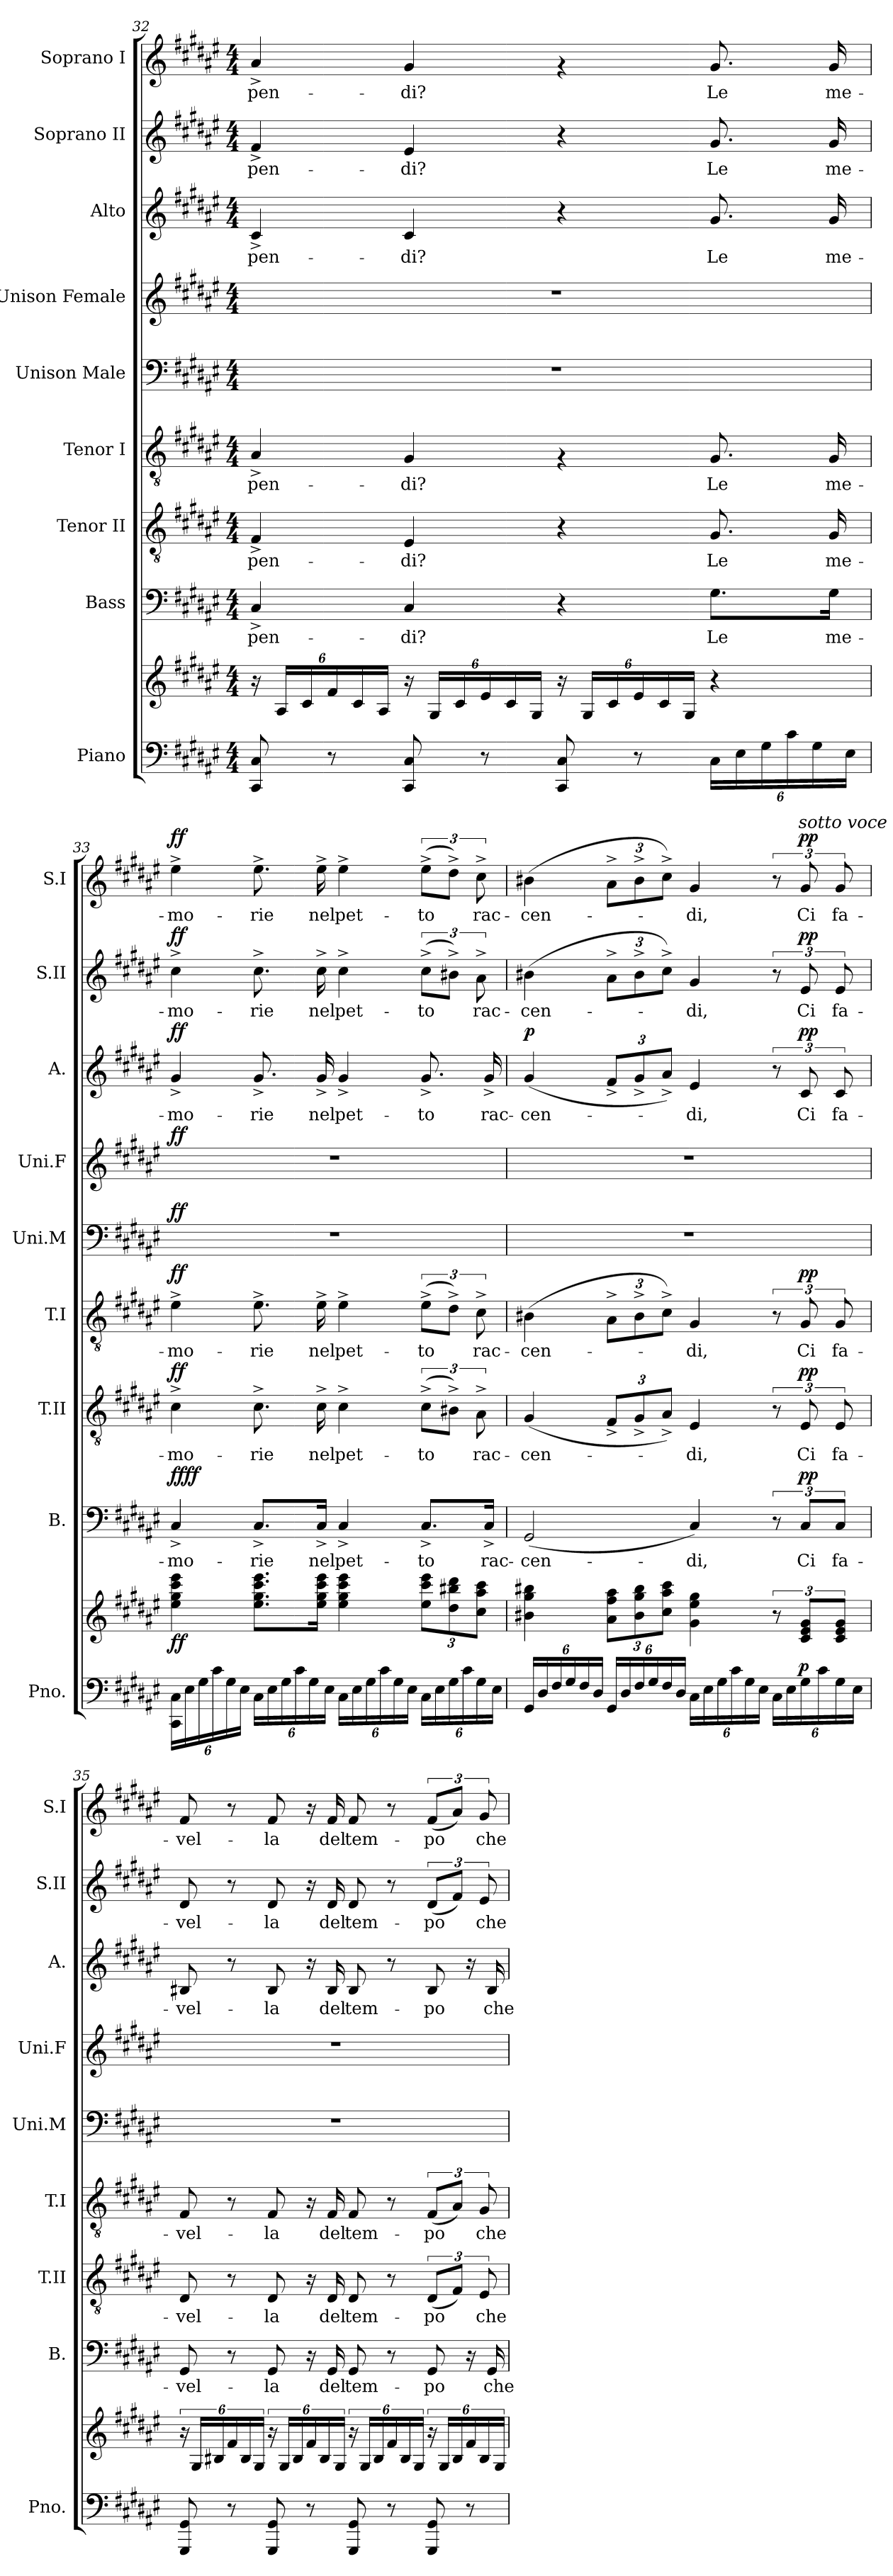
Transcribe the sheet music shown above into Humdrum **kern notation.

**kern	**kern	**dynam	**kern	**text	**dynam	**kern	**text	**dynam	**kern	**text	**dynam	**kern	**dynam	**kern	**dynam	**kern	**text	**dynam	**kern	**text	**dynam	**kern	**text	**dynam
*part9	*part9	*part9	*part8	*part8	*part8	*part7	*part7	*part7	*part6	*part6	*part6	*part5	*part5	*part4	*part4	*part3	*part3	*part3	*part2	*part2	*part2	*part1	*part1	*part1
*staff10	*staff9	*staff9/10	*staff8	*staff8	*staff8	*staff7	*staff7	*staff7	*staff6	*staff6	*staff6	*staff5	*staff5	*staff4	*staff4	*staff3	*staff3	*staff3	*staff2	*staff2	*staff2	*staff1	*staff1	*staff1
*I"Piano	*	*	*I"Bass	*	*	*I"Tenor II	*	*	*I"Tenor I	*	*	*I"Unison Male	*	*I"Unison Female	*	*I"Alto	*	*	*I"Soprano II	*	*	*I"Soprano I	*	*
*I'Pno.	*	*	*I'B.	*	*	*I'T.II	*	*	*I'T.I	*	*	*I'Uni.M	*	*I'Uni.F	*	*I'A.	*	*	*I'S.II	*	*	*I'S.I	*	*
!!LO:PB:g=z
*clefF4	*clefG2	*	*clefF4	*	*	*clefGv2	*	*	*clefGv2	*	*	*clefF4	*	*clefG2	*	*clefG2	*	*	*clefG2	*	*	*clefG2	*	*
*k[f#c#g#d#a#e#]	*k[f#c#g#d#a#e#]	*	*k[f#c#g#d#a#e#]	*	*	*k[f#c#g#d#a#e#]	*	*	*k[f#c#g#d#a#e#]	*	*	*k[f#c#g#d#a#e#]	*	*k[f#c#g#d#a#e#]	*	*k[f#c#g#d#a#e#]	*	*	*k[f#c#g#d#a#e#]	*	*	*k[f#c#g#d#a#e#]	*	*
*M4/4	*M4/4	*	*M4/4	*	*	*M4/4	*	*	*M4/4	*	*	*M4/4	*	*M4/4	*	*M4/4	*	*	*M4/4	*	*	*M4/4	*	*
*	*Xbrackettup	*	*	*	*	*	*	*	*	*	*	*	*	*	*	*	*	*	*	*	*	*	*	*
=32	=32	=32	=32	=32	=32	=32	=32	=32	=32	=32	=32	=32	=32	=32	=32	=32	=32	=32	=32	=32	=32	=32	=32	=32
8CC#/ 8C#/	24r	.	4C#^/	pen-	.	4F#^/	pen-	.	4A#^/	pen-	.	1r	.	1r	.	4c#^/	pen-	.	4f#^/	pen-	.	4a#^/	pen-	.
.	24A#/LL	.	.	.	.	.	.	.	.	.	.	.	.	.	.	.	.	.	.	.	.	.	.	.
.	24c#/	.	.	.	.	.	.	.	.	.	.	.	.	.	.	.	.	.	.	.	.	.	.	.
8r	24f#/	.	.	.	.	.	.	.	.	.	.	.	.	.	.	.	.	.	.	.	.	.	.	.
.	24c#/	.	.	.	.	.	.	.	.	.	.	.	.	.	.	.	.	.	.	.	.	.	.	.
.	24A#/JJ	.	.	.	.	.	.	.	.	.	.	.	.	.	.	.	.	.	.	.	.	.	.	.
8CC#/ 8C#/	24r	.	4C#/	-di?	.	4E#/	-di?	.	4G#/	-di?	.	.	.	.	.	4c#/	-di?	.	4e#/	-di?	.	4g#/	-di?	.
.	24G#/LL	.	.	.	.	.	.	.	.	.	.	.	.	.	.	.	.	.	.	.	.	.	.	.
.	24c#/	.	.	.	.	.	.	.	.	.	.	.	.	.	.	.	.	.	.	.	.	.	.	.
8r	24e#/	.	.	.	.	.	.	.	.	.	.	.	.	.	.	.	.	.	.	.	.	.	.	.
.	24c#/	.	.	.	.	.	.	.	.	.	.	.	.	.	.	.	.	.	.	.	.	.	.	.
.	24G#/JJ	.	.	.	.	.	.	.	.	.	.	.	.	.	.	.	.	.	.	.	.	.	.	.
8CC#/ 8C#/	24r	.	4r	.	.	4r	.	.	4rG	.	.	.	.	.	.	4r	.	.	4r	.	.	4rg	.	.
.	24G#/LL	.	.	.	.	.	.	.	.	.	.	.	.	.	.	.	.	.	.	.	.	.	.	.
.	24c#/	.	.	.	.	.	.	.	.	.	.	.	.	.	.	.	.	.	.	.	.	.	.	.
8r	24e#/	.	.	.	.	.	.	.	.	.	.	.	.	.	.	.	.	.	.	.	.	.	.	.
.	24c#/	.	.	.	.	.	.	.	.	.	.	.	.	.	.	.	.	.	.	.	.	.	.	.
.	24G#/JJ	.	.	.	.	.	.	.	.	.	.	.	.	.	.	.	.	.	.	.	.	.	.	.
*Xbrackettup	*	*	*	*	*	*	*	*	*	*	*	*	*	*	*	*	*	*	*	*	*	*	*	*
24C#\LL	4r	.	8.G#\L	Le	.	8.G#/	Le	.	8.G#/	Le	.	.	.	.	.	8.g#/	Le	.	8.g#/	Le	.	8.g#/	Le	.
24E#\	.	.	.	.	.	.	.	.	.	.	.	.	.	.	.	.	.	.	.	.	.	.	.	.
24G#\	.	.	.	.	.	.	.	.	.	.	.	.	.	.	.	.	.	.	.	.	.	.	.	.
24c#\	.	.	.	.	.	.	.	.	.	.	.	.	.	.	.	.	.	.	.	.	.	.	.	.
24G#\	.	.	.	.	.	.	.	.	.	.	.	.	.	.	.	.	.	.	.	.	.	.	.	.
.	.	.	16G#\Jk	me-	.	16G#/	me-	.	16G#/	me-	.	.	.	.	.	16g#/	me-	.	16g#/	me-	.	16g#/	me-	.
24E#\JJ	.	.	.	.	.	.	.	.	.	.	.	.	.	.	.	.	.	.	.	.	.	.	.	.
!!LO:PB:g=z
=33	=33	=33	=33	=33	=33	=33	=33	=33	=33	=33	=33	=33	=33	=33	=33	=33	=33	=33	=33	=33	=33	=33	=33	=33
!	!	!LO:DY:b	!	!	!LO:DY:a	!	!	!	!	!	!	!	!	!	!	!	!	!	!	!	!	!	!	!
!	!	!	!	!	!LO:DY:n=1:a	!	!	!LO:DY:a	!	!	!LO:DY:a	!	!LO:DY:a	!	!LO:DY:a	!	!	!LO:DY:a	!	!	!LO:DY:a	!	!	!LO:DY:a
24CC#\ 24C#\LL	4ee#\ 4gg#\ 4ccc#\ 4eee#\	ff	4C#^/	-mo-	ff ff	4c#^\	-mo-	ff	4e#^\	-mo-	ff	1r	ff	1r	ff	4g#^/	-mo-	ff	4cc#^\	-mo-	ff	4ee#^\	-mo-	ff
24E#\	.	.	.	.	.	.	.	.	.	.	.	.	.	.	.	.	.	.	.	.	.	.	.	.
24G#\	.	.	.	.	.	.	.	.	.	.	.	.	.	.	.	.	.	.	.	.	.	.	.	.
24c#\	.	.	.	.	.	.	.	.	.	.	.	.	.	.	.	.	.	.	.	.	.	.	.	.
24G#\	.	.	.	.	.	.	.	.	.	.	.	.	.	.	.	.	.	.	.	.	.	.	.	.
24E#\JJ	.	.	.	.	.	.	.	.	.	.	.	.	.	.	.	.	.	.	.	.	.	.	.	.
24C#\LL	8.ee#\ 8.gg#\ 8.ccc#\ 8.eee#\L	.	8.C#^/L	-rie	.	8.c#^\	-rie	.	8.e#^\	-rie	.	.	.	.	.	8.g#^/	-rie	.	8.cc#^\	-rie	.	8.ee#^\	-rie	.
24E#\	.	.	.	.	.	.	.	.	.	.	.	.	.	.	.	.	.	.	.	.	.	.	.	.
24G#\	.	.	.	.	.	.	.	.	.	.	.	.	.	.	.	.	.	.	.	.	.	.	.	.
24c#\	.	.	.	.	.	.	.	.	.	.	.	.	.	.	.	.	.	.	.	.	.	.	.	.
24G#\	.	.	.	.	.	.	.	.	.	.	.	.	.	.	.	.	.	.	.	.	.	.	.	.
.	16ee#\ 16gg#\ 16ccc#\ 16eee#\Jk	.	16C#^/Jk	nel	.	16c#^\	nel	.	16e#^\	nel	.	.	.	.	.	16g#^/	nel	.	16cc#^\	nel	.	16ee#^\	nel	.
24E#\JJ	.	.	.	.	.	.	.	.	.	.	.	.	.	.	.	.	.	.	.	.	.	.	.	.
24C#\LL	4ee#\ 4gg#\ 4ccc#\ 4eee#\	.	4C#^/	pet-	.	4c#^\	pet-	.	4e#^\	pet-	.	.	.	.	.	4g#^/	pet-	.	4cc#^\	pet-	.	4ee#^\	pet-	.
24E#\	.	.	.	.	.	.	.	.	.	.	.	.	.	.	.	.	.	.	.	.	.	.	.	.
24G#\	.	.	.	.	.	.	.	.	.	.	.	.	.	.	.	.	.	.	.	.	.	.	.	.
24c#\	.	.	.	.	.	.	.	.	.	.	.	.	.	.	.	.	.	.	.	.	.	.	.	.
24G#\	.	.	.	.	.	.	.	.	.	.	.	.	.	.	.	.	.	.	.	.	.	.	.	.
24E#\JJ	.	.	.	.	.	.	.	.	.	.	.	.	.	.	.	.	.	.	.	.	.	.	.	.
24C#\LL	12ee#\ 12ccc#\ 12eee#\L	.	8.C#^/L	-to	.	(12c#^\L	-to	.	(12e#^\L	-to	.	.	.	.	.	8.g#^/	-to	.	(12cc#^\L	-to	.	(12ee#^\L	-to	.
24E#\	.	.	.	.	.	.	.	.	.	.	.	.	.	.	.	.	.	.	.	.	.	.	.	.
24G#\	12dd#\ 12bb#X\ 12ddd#\	.	.	.	.	12B#X^\J)	.	.	12d#^\J)	.	.	.	.	.	.	.	.	.	12b#X^\J)	.	.	12dd#^\J)	.	.
24c#\	.	.	.	.	.	.	.	.	.	.	.	.	.	.	.	.	.	.	.	.	.	.	.	.
24G#\	12cc#\ 12aa#\ 12ccc#\J	.	.	.	.	12A#^\	rac-	.	12c#^\	rac-	.	.	.	.	.	.	.	.	12a#^\	rac-	.	12cc#^\	rac-	.
.	.	.	16C#^/Jk	rac-	.	.	.	.	.	.	.	.	.	.	.	16g#^/	rac-	.	.	.	.	.	.	.
24E#\JJ	.	.	.	.	.	.	.	.	.	.	.	.	.	.	.	.	.	.	.	.	.	.	.	.
!!LO:PB:g=z
=34	=34	=34	=34	=34	=34	=34	=34	=34	=34	=34	=34	=34	=34	=34	=34	=34	=34	=34	=34	=34	=34	=34	=34	=34
!	!	!	!	!	!	!	!	!	!	!	!	!	!	!	!	!	!	!LO:DY:a	!	!	!	!	!	!
24GG#/LL	4b#X\ 4gg#\ 4bb#X\	.	(2GG#/	-cen-	.	(4G#/	-cen-	.	(4B#X\	-cen-	.	1r	.	1r	.	(4g#/	-cen-	p	(4b#X\	-cen-	.	(4b#X\	-cen-	.
24D#/	.	.	.	.	.	.	.	.	.	.	.	.	.	.	.	.	.	.	.	.	.	.	.	.
24F#/	.	.	.	.	.	.	.	.	.	.	.	.	.	.	.	.	.	.	.	.	.	.	.	.
24G#/	.	.	.	.	.	.	.	.	.	.	.	.	.	.	.	.	.	.	.	.	.	.	.	.
24F#/	.	.	.	.	.	.	.	.	.	.	.	.	.	.	.	.	.	.	.	.	.	.	.	.
24D#/JJ	.	.	.	.	.	.	.	.	.	.	.	.	.	.	.	.	.	.	.	.	.	.	.	.
*	*	*	*	*	*	*Xbrackettup	*	*	*Xbrackettup	*	*	*	*	*	*	*Xbrackettup	*	*	*Xbrackettup	*	*	*Xbrackettup	*	*
24GG#/LL	12a#\ 12ff#\ 12aa#\L	.	.	.	.	12F#^/L	.	.	12A#^\L	.	.	.	.	.	.	12f#^/L	.	.	12a#^\L	.	.	12a#^\L	.	.
24D#/	.	.	.	.	.	.	.	.	.	.	.	.	.	.	.	.	.	.	.	.	.	.	.	.
24F#/	12b#\ 12gg#\ 12bb#\	.	.	.	.	12G#^/	.	.	12B#^\	.	.	.	.	.	.	12g#^/	.	.	12b#^\	.	.	12b#^\	.	.
24G#/	.	.	.	.	.	.	.	.	.	.	.	.	.	.	.	.	.	.	.	.	.	.	.	.
24F#/	12cc#\ 12aa#\ 12ccc#\J	.	.	.	.	12A#^/J)	.	.	12c#^\J)	.	.	.	.	.	.	12a#^/J)	.	.	12cc#^\J)	.	.	12cc#^\J)	.	.
24D#/JJ	.	.	.	.	.	.	.	.	.	.	.	.	.	.	.	.	.	.	.	.	.	.	.	.
24C#\LL	4g#\ 4ee#\ 4gg#\	.	4C#/)	-di,	.	4E#/	-di,	.	4G#/	-di,	.	.	.	.	.	4e#/	-di,	.	4g#/	-di,	.	4g#/	-di,	.
24E#\	.	.	.	.	.	.	.	.	.	.	.	.	.	.	.	.	.	.	.	.	.	.	.	.
24G#\	.	.	.	.	.	.	.	.	.	.	.	.	.	.	.	.	.	.	.	.	.	.	.	.
24c#\	.	.	.	.	.	.	.	.	.	.	.	.	.	.	.	.	.	.	.	.	.	.	.	.
24G#\	.	.	.	.	.	.	.	.	.	.	.	.	.	.	.	.	.	.	.	.	.	.	.	.
24E#\JJ	.	.	.	.	.	.	.	.	.	.	.	.	.	.	.	.	.	.	.	.	.	.	.	.
*	*brackettup	*	*	*	*	*brackettup	*	*	*brackettup	*	*	*	*	*	*	*brackettup	*	*	*brackettup	*	*	*brackettup	*	*
24C#\LL	12r	.	12r	.	.	12r	.	.	12r	.	.	.	.	.	.	12r	.	.	12r	.	.	12r	.	.
24E#\	.	.	.	.	.	.	.	.	.	.	.	.	.	.	.	.	.	.	.	.	.	.	.	.
!	!	!	!	!	!	!	!	!	!	!	!	!	!	!	!	!	!	!	!	!	!	!LO:TX:a:i:t=sotto voce	!	!
!	!	!LO:DY:a=2	!	!	!LO:DY:a	!	!	!LO:DY:a	!	!	!LO:DY:a	!	!	!	!	!	!	!LO:DY:a	!	!	!LO:DY:a	!	!	!LO:DY:a
24G#\	12c#/ 12e#/ 12g#/L	p	12C#/L	Ci	pp	12E#/	Ci	pp	12G#/	Ci	pp	.	.	.	.	12c#/	Ci	pp	12e#/	Ci	pp	12g#/	Ci	pp
24c#\	.	.	.	.	.	.	.	.	.	.	.	.	.	.	.	.	.	.	.	.	.	.	.	.
24G#\	12c#/ 12e#/ 12g#/J	.	12C#/J	fa-	.	12E#/	fa-	.	12G#/	fa-	.	.	.	.	.	12c#/	fa-	.	12e#/	fa-	.	12g#/	fa-	.
24E#\JJ	.	.	.	.	.	.	.	.	.	.	.	.	.	.	.	.	.	.	.	.	.	.	.	.
!!LO:PB:g=z
=35	=35	=35	=35	=35	=35	=35	=35	=35	=35	=35	=35	=35	=35	=35	=35	=35	=35	=35	=35	=35	=35	=35	=35	=35
8GGG#/ 8GG#/	24r	.	8GG#/	-vel-	.	8D#/	-vel-	.	8F#/	-vel-	.	1r	.	1r	.	8B#X/	-vel-	.	8d#/	-vel-	.	8f#/	-vel-	.
.	24G#/LL	.	.	.	.	.	.	.	.	.	.	.	.	.	.	.	.	.	.	.	.	.	.	.
.	24B#X/	.	.	.	.	.	.	.	.	.	.	.	.	.	.	.	.	.	.	.	.	.	.	.
8r	24f#/	.	8r	.	.	8r	.	.	8r	.	.	.	.	.	.	8r	.	.	8r	.	.	8r	.	.
.	24B#/	.	.	.	.	.	.	.	.	.	.	.	.	.	.	.	.	.	.	.	.	.	.	.
.	24G#/JJ	.	.	.	.	.	.	.	.	.	.	.	.	.	.	.	.	.	.	.	.	.	.	.
8GGG#/ 8GG#/	24r	.	8GG#/	-la	.	8D#/	-la	.	8F#/	-la	.	.	.	.	.	8B#/	-la	.	8d#/	-la	.	8f#/	-la	.
.	24G#/LL	.	.	.	.	.	.	.	.	.	.	.	.	.	.	.	.	.	.	.	.	.	.	.
.	24B#/	.	.	.	.	.	.	.	.	.	.	.	.	.	.	.	.	.	.	.	.	.	.	.
8r	24f#/	.	16r	.	.	16r	.	.	16r	.	.	.	.	.	.	16r	.	.	16r	.	.	16r	.	.
.	24B#/	.	.	.	.	.	.	.	.	.	.	.	.	.	.	.	.	.	.	.	.	.	.	.
.	.	.	16GG#/	del	.	16D#/	del	.	16F#/	del	.	.	.	.	.	16B#/	del	.	16d#/	del	.	16f#/	del	.
.	24G#/JJ	.	.	.	.	.	.	.	.	.	.	.	.	.	.	.	.	.	.	.	.	.	.	.
8GGG#/ 8GG#/	24r	.	8GG#/	tem-	.	8D#/	tem-	.	8F#/	tem-	.	.	.	.	.	8B#/	tem-	.	8d#/	tem-	.	8f#/	tem-	.
.	24G#/LL	.	.	.	.	.	.	.	.	.	.	.	.	.	.	.	.	.	.	.	.	.	.	.
.	24B#/	.	.	.	.	.	.	.	.	.	.	.	.	.	.	.	.	.	.	.	.	.	.	.
8r	24f#/	.	8r	.	.	8r	.	.	8r	.	.	.	.	.	.	8r	.	.	8r	.	.	8r	.	.
.	24B#/	.	.	.	.	.	.	.	.	.	.	.	.	.	.	.	.	.	.	.	.	.	.	.
.	24G#/JJ	.	.	.	.	.	.	.	.	.	.	.	.	.	.	.	.	.	.	.	.	.	.	.
8GGG#/ 8GG#/	24r	.	8GG#/	-po	.	(12D#/L	-po	.	(12F#/L	-po	.	.	.	.	.	8B#/	-po	.	(12d#/L	-po	.	(12f#/L	-po	.
.	24G#/LL	.	.	.	.	.	.	.	.	.	.	.	.	.	.	.	.	.	.	.	.	.	.	.
.	24B#/	.	.	.	.	12F#/J)	.	.	12A#/J)	.	.	.	.	.	.	.	.	.	12f#/J)	.	.	12a#/J)	.	.
8r	24f#/	.	16r	.	.	.	.	.	.	.	.	.	.	.	.	16r	.	.	.	.	.	.	.	.
.	24B#/	.	.	.	.	12E#/	che	.	12G#/	che	.	.	.	.	.	.	.	.	12e#/	che	.	12g#/	che	.
.	.	.	16GG#/	che	.	.	.	.	.	.	.	.	.	.	.	16B#/	che	.	.	.	.	.	.	.
.	24G#/JJ	.	.	.	.	.	.	.	.	.	.	.	.	.	.	.	.	.	.	.	.	.	.	.
=	=	=	=	=	=	=	=	=	=	=	=	=	=	=	=	=	=	=	=	=	=	=	=	=
*-	*-	*-	*-	*-	*-	*-	*-	*-	*-	*-	*-	*-	*-	*-	*-	*-	*-	*-	*-	*-	*-	*-	*-	*-
